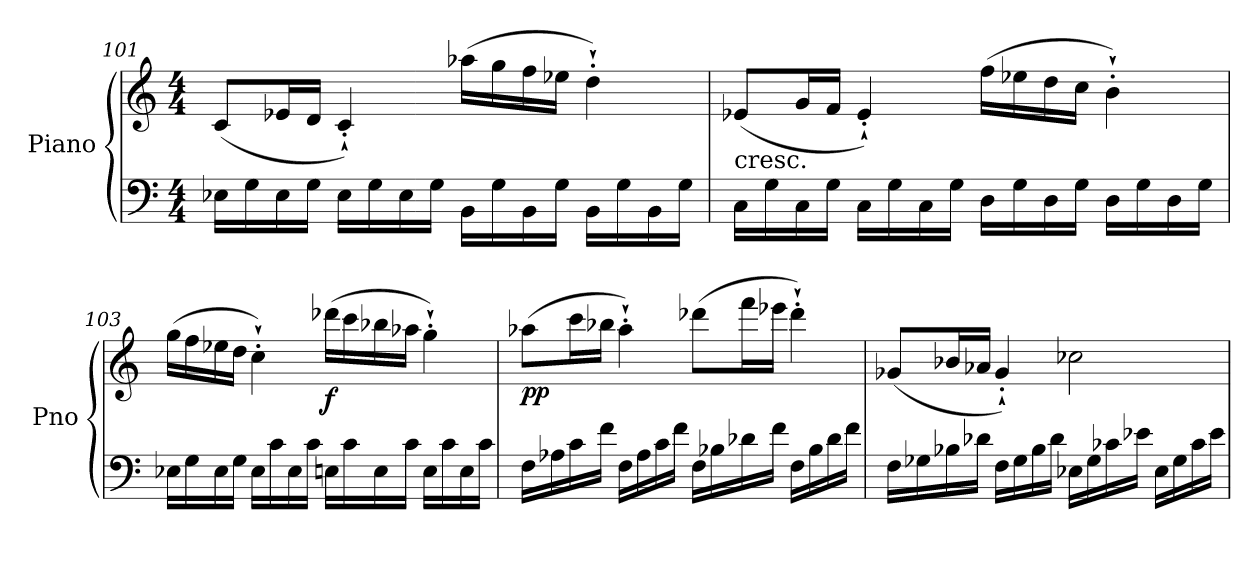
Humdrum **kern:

**kern	**kern	**dynam
*part1	*part1	*part1
*staff2	*staff1	*staff1/2
*I"Piano	*	*
*I'Pno	*	*
*clefF4	*clefG2	*
*k[]	*k[]	*
*M4/4	*M4/4	*
=101	=101	=101
16E-X\LL	(<8c/L	.
16G\	.	.
16E-\	16e-X/L	.
16G\JJ	16d/JJ	.
16E-\LL	4c'`/)	.
16G\	.	.
16E-\	.	.
16G\JJ	.	.
16BB\LL	(>16aa-X\LL	.
16G\	16gg\	.
16BB\	16ff\	.
16G\JJ	16ee-X\JJ	.
16BB\LL	4dd'`\)	.
16G\	.	.
16BB\	.	.
16G\JJ	.	.
=102	=102	=102
!	!LO:TX:b:t=cresc.	!
16C\LL	(<8e-X/L	.
16G\	.	.
16C\	16g/L	.
16G\JJ	16f/JJ	.
16C\LL	4e-'`/)	.
16G\	.	.
16C\	.	.
16G\JJ	.	.
16D\LL	(>16ff\LL	.
16G\	16ee-X\	.
16D\	16dd\	.
16G\JJ	16cc\JJ	.
16D\LL	4b'`\)	.
16G\	.	.
16D\	.	.
16G\JJ	.	.
=103	=103	=103
16E-X\LL	(>16gg\LL	.
16G\	16ff\	.
16E-\	16ee-X\	.
16G\JJ	16dd\JJ	.
16E-\LL	4cc'`\)	.
16c\	.	.
16E-\	.	.
16c\JJ	.	.
!	!	!LO:DY:b
16En\LL	(>16ddd-X\LL	f
16c\	16ccc\	.
16E\	16bb-X\	.
16c\JJ	16aa-X\JJ	.
16E\LL	4gg'`\)	.
16c\	.	.
16E\	.	.
16c\JJ	.	.
=104	=104	=104
!	!	!LO:DY:b
16F\LL	(>8aa-X\L	pp
16A-X\	.	.
16c\	16ccc\L	.
16f\JJ	16bb-X\JJ	.
16F\LL	4aa-'`\)	.
16A-\	.	.
16c\	.	.
16f\JJ	.	.
16F\LL	(>8ddd-X\L	.
16B-X\	.	.
16d-X\	16fff\L	.
16f\JJ	16eee-X\JJ	.
16F\LL	4ddd-'`\)	.
16B-\	.	.
16d-\	.	.
16f\JJ	.	.
=105	=105	=105
16F\LL	(<8g-X/L	.
16G-X\	.	.
16B-X\	16b-X/L	.
16d-X\JJ	16a-X/JJ	.
16F\LL	4g-'`/)	.
16G-\	.	.
16B-\	.	.
16d-\JJ	.	.
16E-X\LL	2cc-X\	.
16G-\	.	.
16c-X\	.	.
16e-X\JJ	.	.
16E-\LL	.	.
16G-\	.	.
16c-\	.	.
16e-\JJ	.	.
=	=	=
*-	*-	*-
